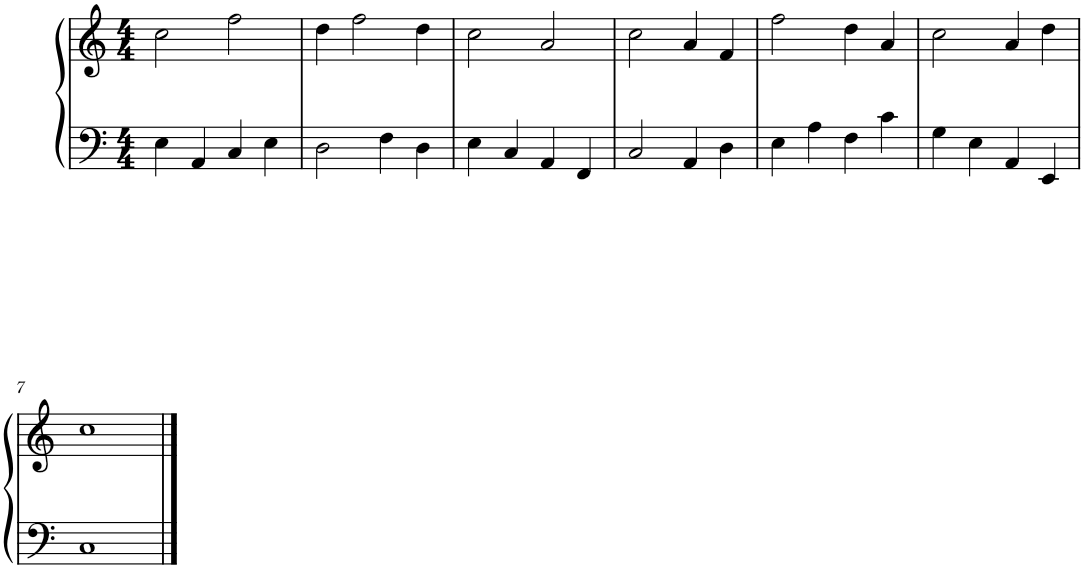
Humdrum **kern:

**kern	**kern
*part1	*part1
*staff2	*staff1
*I"Piano	*
*I'Pno.	*
*clefF4	*clefG2
*k[]	*k[]
*M4/4	*M4/4
=1	=1
4E\	2cc\
4AA/	.
4C/	2ff\
4E\	.
=2	=2
2D\	4dd\
.	2ff\
4F\	.
4D\	4dd\
=3	=3
4E\	2cc\
4C/	.
4AA/	2a/
4FF/	.
=4	=4
2C/	2cc\
4AA/	4a/
4D\	4f/
=5	=5
4E\	2ff\
4A\	.
4F\	4dd\
4c\	4a/
=6	=6
4G\	2cc\
4E\	.
4AA/	4a/
4EE/	4dd\
!!LO:LB:g=z
=7	=7
1C	1cc
==	==
*-	*-
